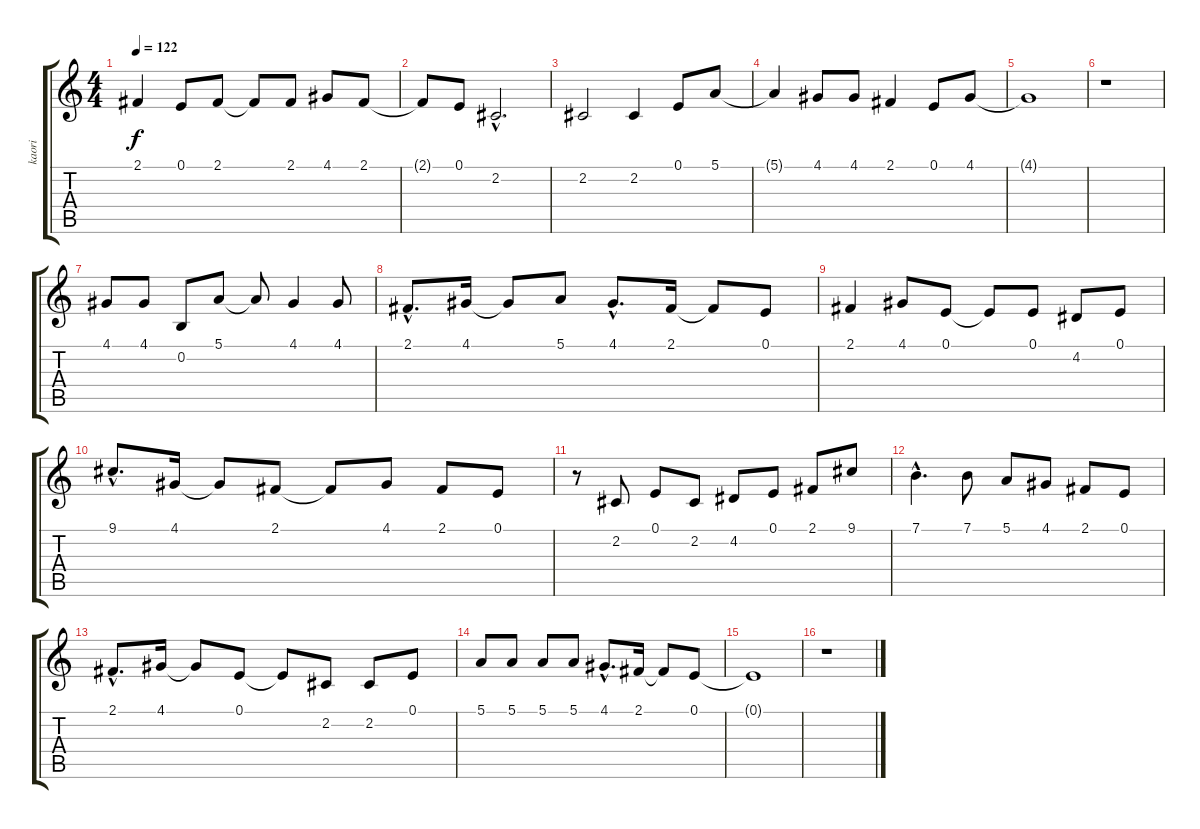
\track ("kaori" "kaori") {instrument lead2sawtooth}
\staff {score tabs}
\tuning (E4 B3 G3 D3 A2 E2) {hide}
\ts (4 4)
\tempo 122
\clef g2
\ks c
2.1.4{dy f} 0.1.8 2.1.8 2.1{t}.8 2.1.8 4.1.8 2.1.8 |
2.1{t}.8 0.1.8 2.2{hac}.2{d} |
2.2.2 2.2.4 0.1.8 5.1.8 |
5.1{t}.4 4.1.8 4.1.8 2.1.4 0.1.8 4.1.8 |
4.1{t}.1 |
r.1 |
4.1.8 4.1.8 0.2.8 5.1.8 5.1{t}.8 4.1.4 4.1.8 |
2.1{hac}.8{d} 4.1.16 4.1{t}.8 5.1.8 4.1{hac}.8{d} 2.1.16 2.1{t}.8 0.1.8 |
2.1.4 4.1.8 0.1.8 0.1{t}.8 0.1.8 4.2.8 0.1.8 |
9.1{hac}.8{d} 4.1.16 4.1{t}.8 2.1.8 2.1{t}.8 4.1.8 2.1.8 0.1.8 |
r.8 2.2.8 0.1.8 2.2.8 4.2.8 0.1.8 2.1.8 9.1.8 |
7.1{hac}.4{d} 7.1.8 5.1.8 4.1.8 2.1.8 0.1.8 |
2.1{hac}.8{d} 4.1.16 4.1{t}.8 0.1.8 0.1{t}.8 2.2.8 2.2.8 0.1.8 |
5.1.8 5.1.8 5.1.8 5.1.8 4.1{hac}.8{d} 2.1.16 2.1{t}.8 0.1.8 |
0.1{t}.1 |
r.1
